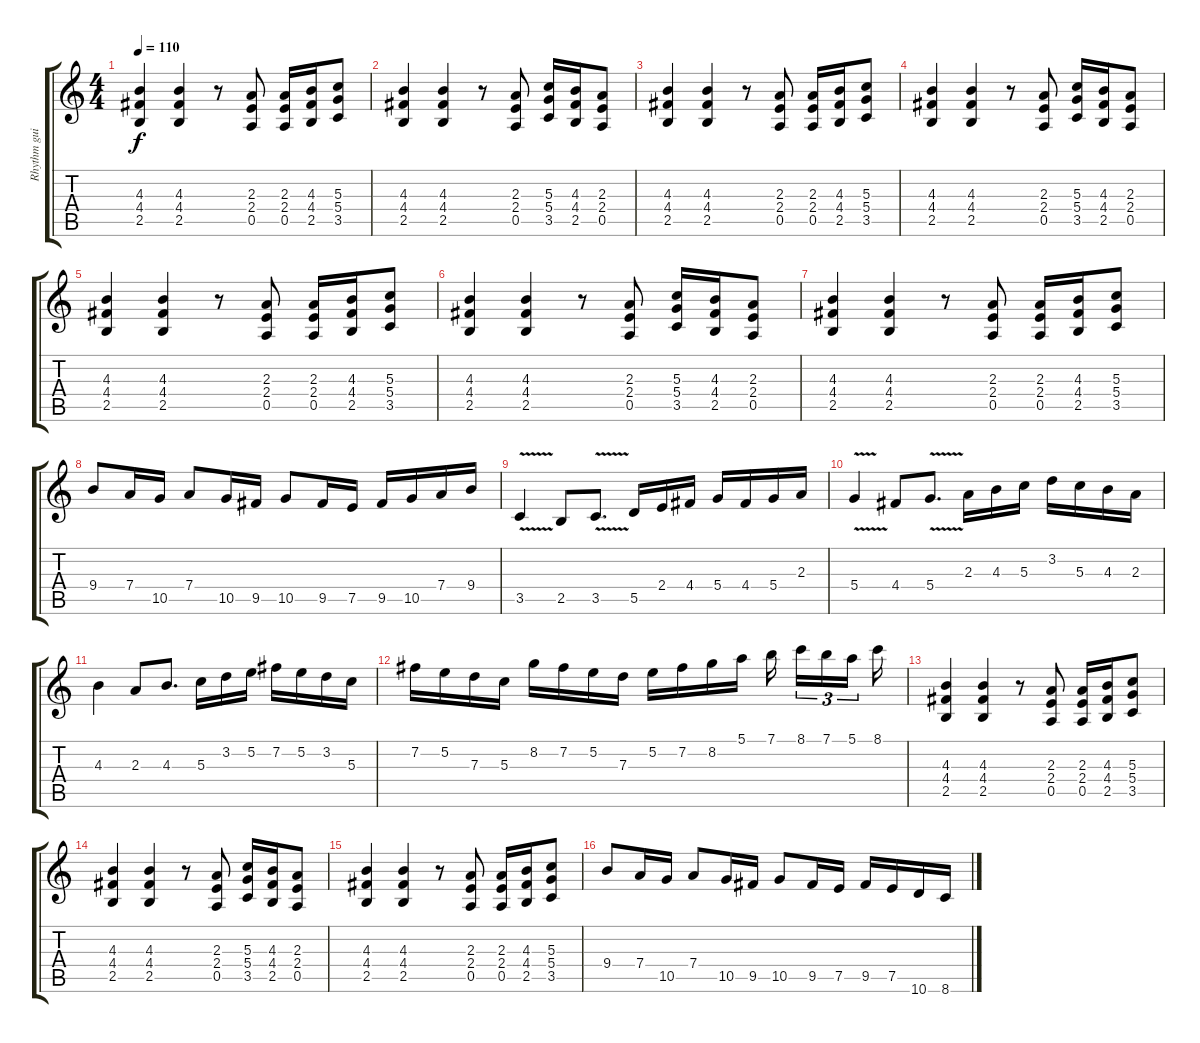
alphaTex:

\track ("Rhythm guitar" "Rhythm gui") {instrument distortionguitar}
\staff {score tabs}
\tuning (E4 B3 G3 D3 A2 E2) {hide}
\ts (4 4)
\tempo 110
\clef g2
\ks c
(4.3 4.4 2.5).4{dy f} (4.3 4.4 2.5).4 r.8 (2.3 2.4 0.5).8 (2.3 2.4 0.5).16 (4.3 4.4 2.5).16 (5.3 5.4 3.5).8 |
(4.3 4.4 2.5).4 (4.3 4.4 2.5).4 r.8 (2.3 2.4 0.5).8 (5.3 5.4 3.5).16 (4.3 4.4 2.5).16 (2.3 2.4 0.5).8 |
(4.3 4.4 2.5).4 (4.3 4.4 2.5).4 r.8 (2.3 2.4 0.5).8 (2.3 2.4 0.5).16 (4.3 4.4 2.5).16 (5.3 5.4 3.5).8 |
(4.3 4.4 2.5).4 (4.3 4.4 2.5).4 r.8 (2.3 2.4 0.5).8 (5.3 5.4 3.5).16 (4.3 4.4 2.5).16 (2.3 2.4 0.5).8 |
(4.3 4.4 2.5).4 (4.3 4.4 2.5).4 r.8 (2.3 2.4 0.5).8 (2.3 2.4 0.5).16 (4.3 4.4 2.5).16 (5.3 5.4 3.5).8 |
(4.3 4.4 2.5).4 (4.3 4.4 2.5).4 r.8 (2.3 2.4 0.5).8 (5.3 5.4 3.5).16 (4.3 4.4 2.5).16 (2.3 2.4 0.5).8 |
(4.3 4.4 2.5).4 (4.3 4.4 2.5).4 r.8 (2.3 2.4 0.5).8 (2.3 2.4 0.5).16 (4.3 4.4 2.5).16 (5.3 5.4 3.5).8 |
9.4.8 7.4.16 10.5.16 7.4.8 10.5.16 9.5.16 10.5.8 9.5.16 7.5.16 9.5.16 10.5.16 7.4.16 9.4.16 |
3.5{v}.4 2.5.8 3.5{v}.8{d} 5.5.16 2.4.16 4.4.16 5.4.16 4.4.16 5.4.16 2.3.16 |
5.4{v}.4 4.4.8 5.4{v}.8{d} 2.3.16 4.3.16 5.3.16 3.2.16 5.3.16 4.3.16 2.3.16 |
4.3.4 2.3.8 4.3.8{d} 5.3.16 3.2.16 5.2.16 7.2.16 5.2.16 3.2.16 5.3.16 |
7.2.16 5.2.16 7.3.16 5.3.16 8.2.16 7.2.16 5.2.16 7.3.16 5.2.16 7.2.16 8.2.16 5.1.16 7.1.16{beam splitsecondary} 8.1.16{tu (3 2)} 7.1.16{tu (3 2)} 5.1.16{tu (3 2) beam splitsecondary} 8.1.16 |
(4.3 4.4 2.5).4 (4.3 4.4 2.5).4 r.8 (2.3 2.4 0.5).8 (2.3 2.4 0.5).16 (4.3 4.4 2.5).16 (5.3 5.4 3.5).8 |
(4.3 4.4 2.5).4 (4.3 4.4 2.5).4 r.8 (2.3 2.4 0.5).8 (5.3 5.4 3.5).16 (4.3 4.4 2.5).16 (2.3 2.4 0.5).8 |
(4.3 4.4 2.5).4 (4.3 4.4 2.5).4 r.8 (2.3 2.4 0.5).8 (2.3 2.4 0.5).16 (4.3 4.4 2.5).16 (5.3 5.4 3.5).8 |
9.4.8 7.4.16 10.5.16 7.4.8 10.5.16 9.5.16 10.5.8 9.5.16 7.5.16 9.5.16 7.5.16 10.6.16 8.6.16
